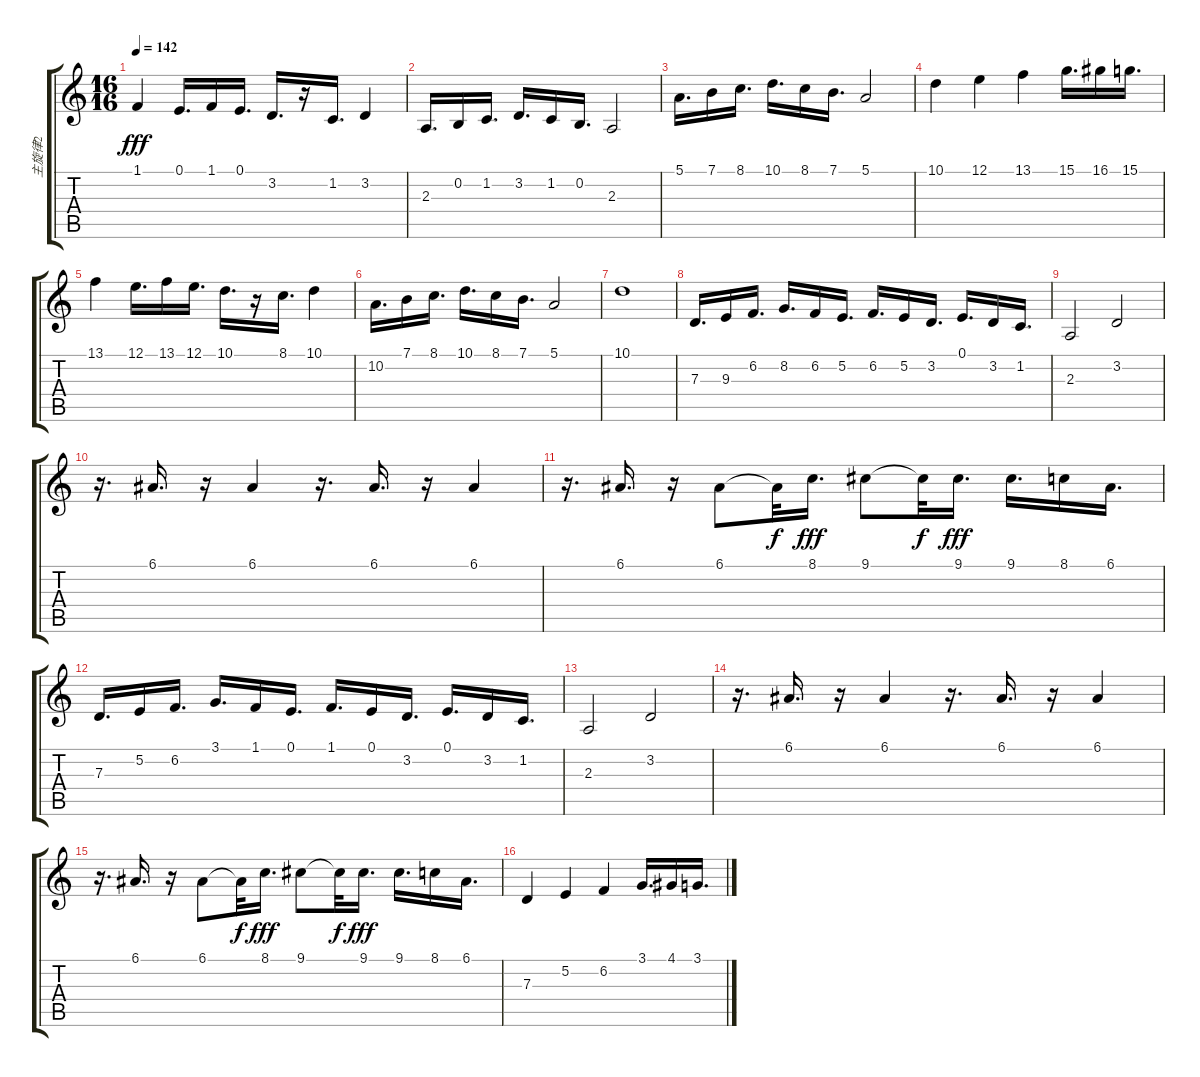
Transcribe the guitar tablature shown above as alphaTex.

\track ("主旋律2" "主旋律2") {instrument stringensemble1}
\staff {score tabs}
\tuning (E4 B3 G3 D3 A2 E2) {hide}
\ts (16 16)
\tempo 142
\clef g2
\ks c
1.1.4{dy fff} 0.1.16{d} 1.1.16 0.1.16{d} 3.2.16{d} r.16 1.2.16{d} 3.2.4 |
2.3.16{d} 0.2.16 1.2.16{d} 3.2.16{d} 1.2.16 0.2.16{d} 2.3.2 |
5.1.16{d} 7.1.16 8.1.16{d} 10.1.16{d} 8.1.16 7.1.16{d} 5.1.2 |
10.1.4 12.1.4 13.1.4 15.1.16{d} 16.1.16 15.1.16{d} |
13.1.4 12.1.16{d} 13.1.16 12.1.16{d} 10.1.16{d} r.16 8.1.16{d} 10.1.4 |
10.2.16{d} 7.1.16 8.1.16{d} 10.1.16{d} 8.1.16 7.1.16{d} 5.1.2 |
10.1.1 |
7.3.16{d} 9.3.16 6.2.16{d} 8.2.16{d} 6.2.16 5.2.16{d} 6.2.16{d} 5.2.16 3.2.16{d} 0.1.16{d} 3.2.16 1.2.16{d} |
2.3.2 3.2.2 |
r.16{d} 6.1.16{d} r.16 6.1.4 r.16{d} 6.1.16{d} r.16 6.1.4 |
r.16{d} 6.1.16{d} r.16 6.1.8 6.1{t}.32{dy f} 8.1.16{d dy fff} 9.1.8 9.1{t}.32{dy f} 9.1.16{d dy fff} 9.1.16{d} 8.1.16 6.1.16{d} |
7.3.16{d} 5.2.16 6.2.16{d} 3.1.16{d} 1.1.16 0.1.16{d} 1.1.16{d} 0.1.16 3.2.16{d} 0.1.16{d} 3.2.16 1.2.16{d} |
2.3.2 3.2.2 |
r.16{d} 6.1.16{d} r.16 6.1.4 r.16{d} 6.1.16{d} r.16 6.1.4 |
r.16{d} 6.1.16{d} r.16 6.1.8 6.1{t}.32{dy f} 8.1.16{d dy fff} 9.1.8 9.1{t}.32{dy f} 9.1.16{d dy fff} 9.1.16{d} 8.1.16 6.1.16{d} |
7.3.4 5.2.4 6.2.4 3.1.16{d} 4.1.16 3.1.16{d}
